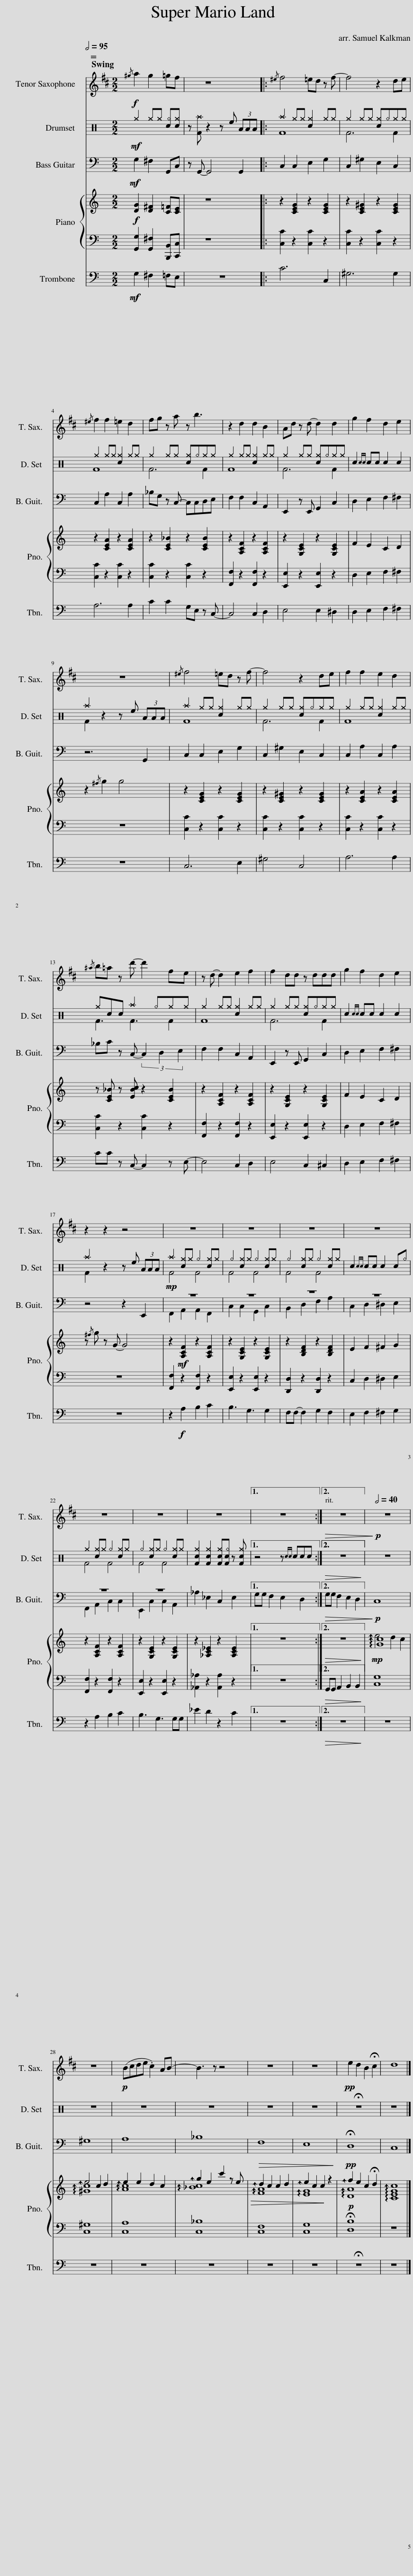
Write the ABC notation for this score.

X:1
%%score 1 ( 2 3 ) ( 4 5 ) { ( 6 8 ) | 7 } 9
L:1/8
Q:1/2=95
M:2/2
I:linebreak $
K:C
V:1 treble transpose=-14
V:2 perc
K:none
V:3 perc
K:none
V:4 bass transpose=-12
V:5 bass transpose="-12 "
V:6 treble
V:8 treble
V:7 bass
V:9 bass
V:1
[K:D]!f!{/^g} a2 g2 =gf | z8 |:{/^e} f4 =ed z f- | f4 z2 de |${/^e} f2 f2 =e2 d2 | %5
 fg z a z b3 | z2 d2 d2 B2 | Ad z d- d2 d2 | g2 f2 d2 e2 |$ z8 | %10
{/^e} f4 =ed z f- | f4 z2 de | f2 f2 e2 d2 |${/^a} b=a z d'- d'2 fe | z d- d2 e2 f2 | %15
 f2 dd z ddd | g2 f2 d2 e2 |$ z2 z2 z4 | z8 | z8 | %20
 z8 | z8 |$ z8 | z8 | z8 |1 %25
 z8 :|2!>(! z8!>)! ||[Q:1/2=40]!p! z8 |$ z8 |!p! (Bcde .c2) AB- | %30
 B3 z z4 | z8 | z8 |!pp! e2 d2 B2 !fermata!c2 | d8 |] %35
V:2
!mf! ^g2 ^g^g [cg][c^g] | z [F^a] z2 z e (3AAA |: ^a2 ^g^g [c^g]2 ^g^g | ^g2 ^g^g [c^g]g^g^g |$ ^g2 ^g^g [c^g]2 ^g^g | %5
 ^g2 ^g^g [c^g]g^g^g | ^g2 ^g^g [c^g]2 ^g^g | ^g2 ^g^g [c^g]g^g^g | c2{cc} cc c2 c2 |$ ^a2 z2 z e (3AAA | %10
 ^a2 ^g^g [c^g]2 ^g^g | ^g2 ^g^g [c^g]g^g^g | ^g2 ^g^g [c^g]2 ^g^g |$ ^gcc ^a2 g^g^g | ^g2 ^g^g [c^g]2 ^g^g | %15
 ^g2 ^g^g [c^g]g^g^g | c2{cc} cc c2 c2 |$ ^a2 z2 z e (3AAA |!mp! ^a2 [c^g]^g g2 [c^g]^g | g2 [c^g]^g g2 [c^g]^g | %20
 g2 [c^g]^g g2 [c^g]^g | c2{cc} cc c2 cg |$ ^g2 [c^g]^g g2 [c^g]^g | g2 [c^g]^g g2 [c^g]^g | [Fc^g]2 [Fc^g]2 [Fc^g][Fcg] z [Fc^g] |1 %25
 z4 z{cc} ccc :|2!>(! z8!>)! || z8 |$ z8 | z8 | %30
 z8 | z8 | z8 | !fermata!z8 | z8 |] %35
V:3
 x6 | x8 |: F8 | F6 F2 |$ F8 | %5
 F6 F2 | F8 | F6 F2 | x8 |$ F2 x6 | %10
 F8 | F6 F2 | F8 |$ F3 F3 F2 | F8 | %15
 F6 F2 | x8 |$ F2 x6 | F4 F4 | F4 F4 | %20
 F4 F4 | x8 |$ F4 F4 | F4 F4 | x8 |1 %25
 x8 :|2 x8 || x8 |$ x8 | x8 | %30
 x8 | x8 | x8 | x8 | x8 |] %35
V:4
!mf! G,2 ^F,2 G,,C, | z G,,- G,,4 G,,2 |: C,2 C,2 E,2 G,2 | C,2 ^G,2 E,2 C,2 |$ C,2 A,2 C,2 A,2 | %5
 _B,G, z C,- C,C,D,E, | F,2 F,2 C,2 A,,2 | E,,2 z E,, G,,2 C,2 | D,2 E,2 F,2 ^F,2 |$ z6 G,,2 | %10
 C,2 C,2 E,2 G,2 | C,2 ^G,2 E,2 C,2 | C,2 A,2 C,2 A,2 |$ _B,C z C,- (3C,2 D,2 E,2 | F,2 F,2 C,2 A,,2 | %15
 E,,2 z E,, G,,2 C,2 | D,2 E,2 F,2 ^F,2 |$ z4 z2 E,,2 | z8 | z8 | %20
 z8 | z8 |$ z8 | z8 | _A,2 _E,2 C,2 E,2 |1 %25
 G,G, F,2 E,2 D,2 :|2!>(! G,G, F,2 E,2 D,2!>)! ||!p! C,8 |$ ^G,8 | A,8 | %30
 _B,8 |!>(! F,8 | E,8!>)! |!pp! !fermata!D,8 | C,8 |] %35
V:5
 x6 | x8 |: x8 | x8 |$ x8 | %5
 x8 | x8 | x8 | x8 |$ x8 | %10
 x8 | x8 | x8 |$ x8 | x8 | %15
 x8 | x8 |$ x8 | F,,2 A,,2 A,,2 F,,2 | C,2 C,2 G,,2 C,2 | %20
 B,,2 D,2 F,2 A,2 | C,2 D,2 ^D,2 E,2 |$ F,,2 A,,2 C,2 C,2 | E,,2 C,2 C,2 A,,2 | x8 |1 %25
 x8 :|2 x8 || x8 |$ x8 | x8 | %30
 x8 | x8 | x8 | x8 | x8 |] %35
V:6
!f! [DG]2 [D^F]2 [C=F][CE] | z8 |: z2 [CEG]2 z2 [CEG]2 | z2 [CE^G]2 z2 [CEG]2 |$ z2 [CEA]2 z2 [CEA]2 | %5
 z2 [CE_B]2 z2 [CEB]2 | z2 [A,CF]2 z2 [A,CF]2 | z2 [G,CE]2 z2 [G,CE]2 | F2 E2 C2 D2 |$ z2{/^f} g2 g4 | %10
 z2 [CEG]2 z2 [CEG]2 | z2 [CE^G]2 z2 [CEG]2 | z2 [CEA]2 z2 [CEA]2 |$ z [CE_B] z [EBc] z2 [CEB]2 | z2 [A,CF]2 z2 [A,CF]2 | %15
 z2 [G,CE]2 z2 [G,CE]2 | F2 E2 C2 D2 |$ z{/^f} g z G- G4 | z2!mf! [A,CF]2 z2 [A,CF]2 | z2 [G,CE]2 z2 [G,CE]2 | %20
 z2 [B,DF]2 z2 [B,DF]2 | E2 F2 ^F2 G2 |$ z2 [A,CF]2 z2 [A,CF]2 | z2 [G,CE]2 z2 [G,CE]2 | z2 [_A,C_E]2 z2 [A,CE]2 |1 %25
 z8 :|2!>(! z8!>)! ||!mp! !arpeggio![Gc]8 |$ !arpeggio!e4 c2 d2 | !arpeggio!e2 e2 d2 c2 | %30
 !arpeggio!g2 e2 c'2 z!>(! e | !arpeggio!d2 c2 c2 d2 | !arpeggio!e2!>)! c2 c2 z2 |!p! !arpeggio!f2 e2 c2 !fermata!d2 | !arpeggio![CEGc]8 |] %35
V:7
 [G,,G,]2 [G,,^F,]2 [B,,,B,,][C,,C,] | z8 |: [C,C]2 z2 [C,C]2 z2 | [C,C]2 z2 [C,C]2 z2 |$ [C,C]2 z2 [C,C]2 z2 | %5
 [C,C]2 z2 [C,C]2 z2 | [F,,F,]2 z2 [F,,F,]2 z2 | [E,,E,]2 z2 [E,,E,]2 z2 | D,2 E,2 F,2 ^F,2 |$ z8 | %10
 [C,C]2 z2 [C,C]2 z2 | [C,C]2 z2 [C,C]2 z2 | [C,C]2 z2 [C,C]2 z2 |$ [C,C]2 z2 [C,C]2 z2 | [F,,F,]2 z2 [F,,F,]2 z2 | %15
 [E,,E,]2 z2 [E,,E,]2 z2 | D,2 E,2 F,2 ^F,2 |$ z8 | [F,,F,]2 z2 [F,,F,]2 z2 | [E,,E,]2 z2 [E,,E,]2 z2 | %20
 [D,,D,]2 z2 [D,,D,]2 z2 | C,2 D,2 ^D,2 E,2 |$ [F,,F,]2 z2 [F,,F,]2 z2 | [E,,E,]2 z2 [E,,E,]2 z2 | [_A,,_A,]2 z2 [A,,A,]2 z2 |1 %25
 z8 :|2!>(! G,,G,, A,,2 B,,2 B,,2!>)! || [C,G,]8 |$ [C,^G,]8 | [C,A,]8 | %30
 [C,_B,]8 | [C,F,]8 | [C,G,]8 | !fermata![D,B,]8 | z8 |] %35
V:8
 x6 | x8 |: x8 | x8 |$ x8 | %5
 x8 | x8 | x8 | x8 |$ x8 | %10
 x8 | x8 | x8 |$ x8 | x8 | %15
 x8 | x8 |$ x8 | x8 | x8 | %20
 x8 | x8 |$ x8 | x8 | x8 |1 %25
 x8 :|2 x8 || !arpeggio!e4 d2 c2 |$ !arpeggio![^Gc]8 | !arpeggio![Ac]8 | %30
 !arpeggio![_Bc]8 | !arpeggio![FA]8 | !arpeggio![EG]8 | !arpeggio![DA]8 | x8 |] %35
V:9
!mf! G,2 ^F,2 =F,E, | z8 |: C6 C,2 | ^G,6 G,2 |$ A,6 A,2 | %5
 C2 C2 G,E, z C,- | C,4 C,2 D,2 | E,4 E,2 ^D,2 | D,2 E,2 F,2 ^F,2 |$ z8 | %10
 C,6 E,2 | ^G,4 C,4 | A,6 A,2 |$ CC z C,- C,2 z E,- | E,4 C,2 D,2 | %15
 E,4 C,2 ^C,2 | D,2 E,2 F,2 ^F,2 |$ z8 | z2!f! A,2 B,2 C2 | B,3 G,3 G,2 | %20
 F,F,- F,2 G,2 F,2 | E,2 F,2 ^F,2 G,2 |$ z2 A,2 B,2 C2 | B,3 G,3 G,G, | _E2 D2 z2 C2 |1 %25
 z8 :|2!>(! z8!>)! || z8 |$ z8 | z8 | %30
 z8 | z8 | z8 | !fermata!z8 | z8 |] %35
